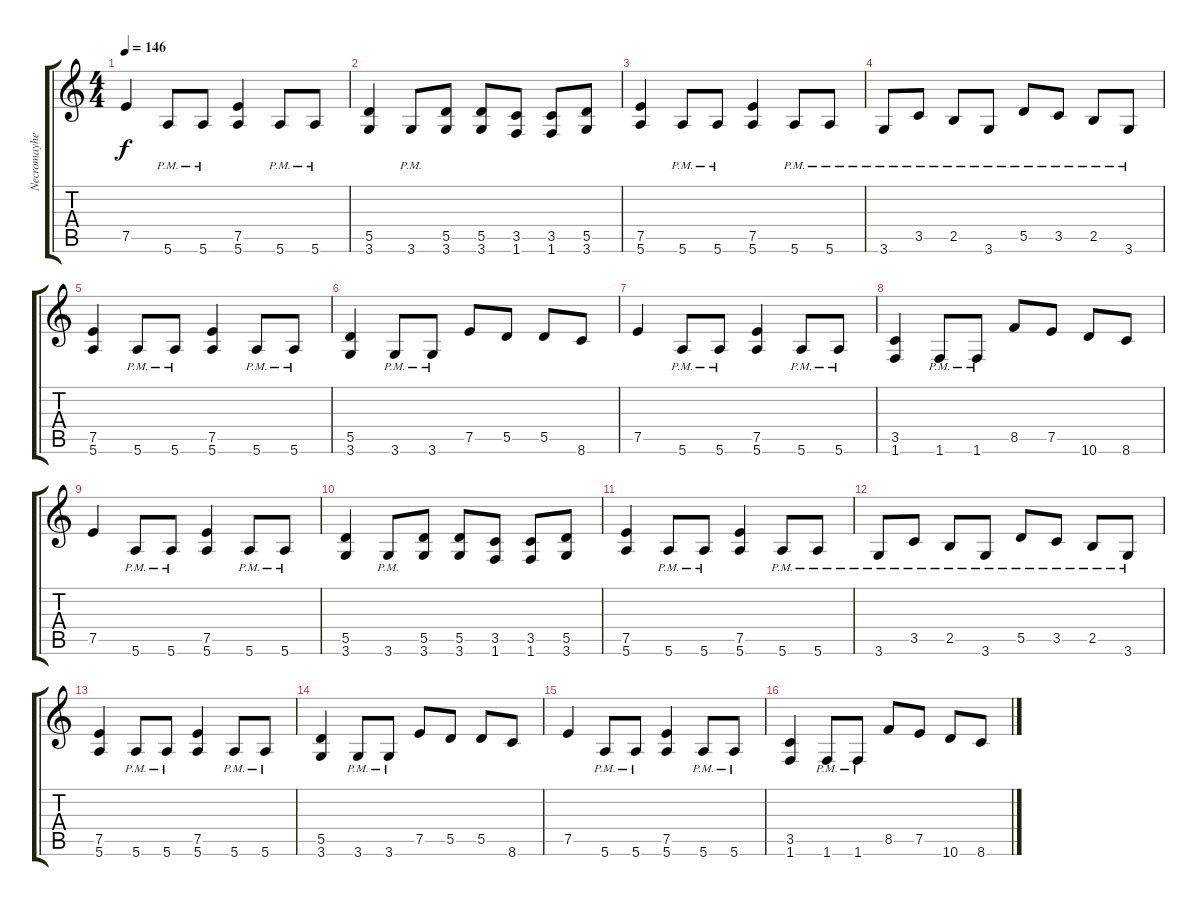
\track ("Necromayhem" "Necromayhe") {instrument distortionguitar}
\staff {score tabs}
\tuning (E4 B3 G3 D3 A2 E2) {hide}
\ts (4 4)
\tempo 146
\clef g2
\ks c
7.5.4{dy f} 5.6{pm}.8 5.6{pm}.8 (7.5 5.6).4 5.6{pm}.8 5.6{pm}.8 |
(5.5 3.6).4 3.6{pm}.8 (5.5 3.6).8 (5.5 3.6).8 (3.5 1.6).8 (3.5 1.6).8 (5.5 3.6).8 |
(7.5 5.6).4 5.6{pm}.8 5.6{pm}.8 (7.5 5.6).4 5.6{pm}.8 5.6{pm}.8 |
3.6{pm}.8 3.5{pm}.8 2.5{pm}.8 3.6{pm}.8 5.5{pm}.8 3.5{pm}.8 2.5{pm}.8 3.6{pm}.8 |
(7.5 5.6).4 5.6{pm}.8 5.6{pm}.8 (7.5 5.6).4 5.6{pm}.8 5.6{pm}.8 |
(5.5 3.6).4 3.6{pm}.8 3.6{pm}.8 7.5.8 5.5.8 5.5.8 8.6.8 |
7.5.4 5.6{pm}.8 5.6{pm}.8 (7.5 5.6).4 5.6{pm}.8 5.6{pm}.8 |
(3.5 1.6).4 1.6{pm}.8 1.6{pm}.8 8.5.8 7.5.8 10.6.8 8.6.8 |
7.5.4 5.6{pm}.8 5.6{pm}.8 (7.5 5.6).4 5.6{pm}.8 5.6{pm}.8 |
(5.5 3.6).4 3.6{pm}.8 (5.5 3.6).8 (5.5 3.6).8 (3.5 1.6).8 (3.5 1.6).8 (5.5 3.6).8 |
(7.5 5.6).4 5.6{pm}.8 5.6{pm}.8 (7.5 5.6).4 5.6{pm}.8 5.6{pm}.8 |
3.6{pm}.8 3.5{pm}.8 2.5{pm}.8 3.6{pm}.8 5.5{pm}.8 3.5{pm}.8 2.5{pm}.8 3.6{pm}.8 |
(7.5 5.6).4 5.6{pm}.8 5.6{pm}.8 (7.5 5.6).4 5.6{pm}.8 5.6{pm}.8 |
(5.5 3.6).4 3.6{pm}.8 3.6{pm}.8 7.5.8 5.5.8 5.5.8 8.6.8 |
7.5.4 5.6{pm}.8 5.6{pm}.8 (7.5 5.6).4 5.6{pm}.8 5.6{pm}.8 |
(3.5 1.6).4 1.6{pm}.8 1.6{pm}.8 8.5.8 7.5.8 10.6.8 8.6.8
